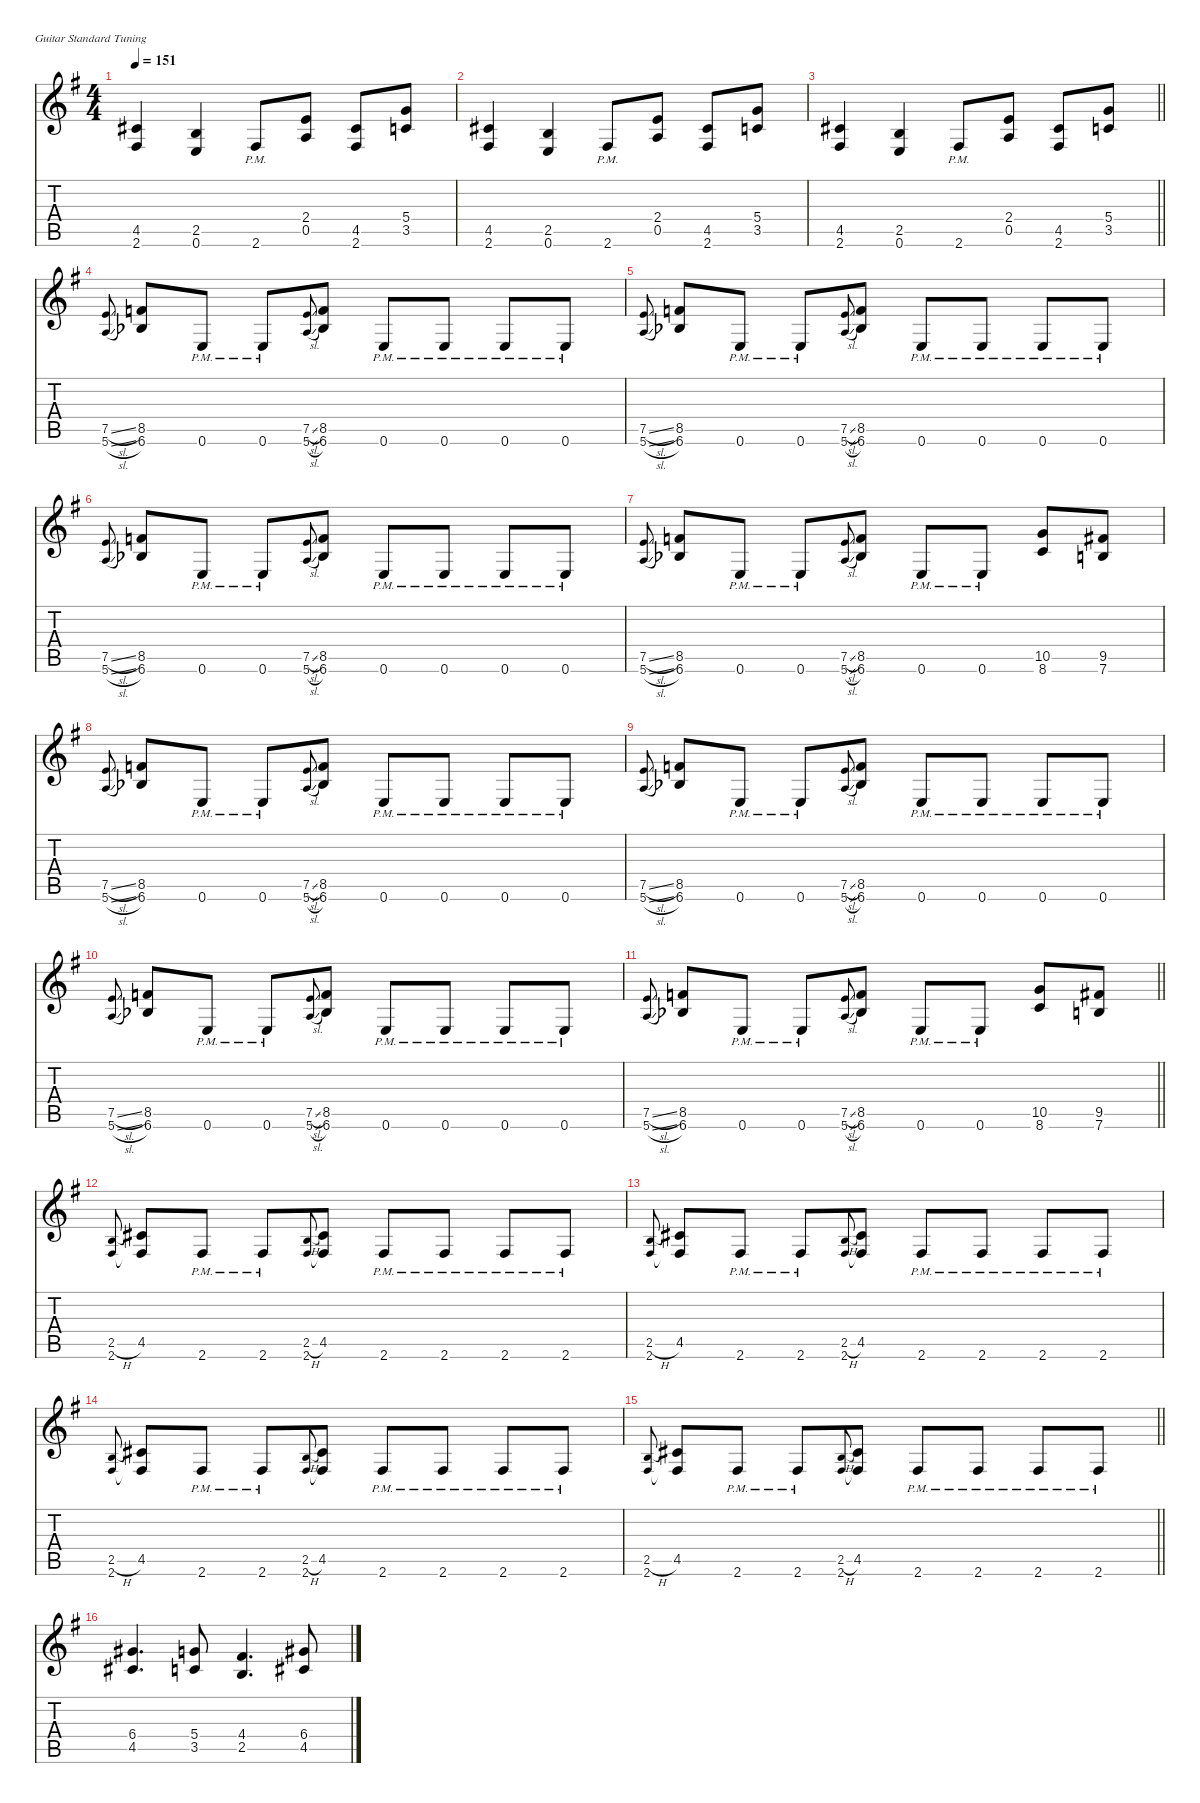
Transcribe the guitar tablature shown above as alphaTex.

\defaultSystemsLayout 4
\hideDynamics
\bracketExtendMode nobrackets
\singleTrackTrackNamePolicy hidden
\multiTrackTrackNamePolicy hidden
\otherSystemsTrackNameOrientation horizontal
\track ("Guitar 1" "dist.guit.") {defaultSystemsLayout 8 mute instrument distortionguitar}
\staff {score tabs}
\tuning (E4 B3 G3 D3 A2 E2)
\ts (4 4)
\tempo 151
\clef g2
\ks eminor
(4.5{acc #} 2.6{acc #}).4{dy f beam Up} (2.5{acc forcenatural} 0.6{acc forcenatural}).4{beam Up} 2.6{pm acc #}.8{beam Up} (2.4{acc forcenatural} 0.5{acc forcenatural}).8{beam Up} (4.5{acc #} 2.6{acc #}).8{beam Up} (5.4{acc forcenatural} 3.5{acc forcenatural}).8{beam Up} |
(4.5{acc #} 2.6{acc #}).4{beam Up} (2.5{acc forcenatural} 0.6{acc forcenatural}).4{beam Up} 2.6{pm acc #}.8{beam Up} (2.4{acc forcenatural} 0.5{acc forcenatural}).8{beam Up} (4.5{acc #} 2.6{acc #}).8{beam Up} (5.4{acc forcenatural} 3.5{acc forcenatural}).8{beam Up} |
\barLineRight lightlight
(4.5{acc #} 2.6{acc #}).4{beam Up} (2.5{acc forcenatural} 0.6{acc forcenatural}).4{beam Up} 2.6{pm acc #}.8{beam Up} (2.4{acc forcenatural} 0.5{acc forcenatural}).8{beam Up} (4.5{acc #} 2.6{acc #}).8{beam Up} (5.4{acc forcenatural} 3.5{acc forcenatural}).8{beam Up} |
(7.5{sl acc forcenatural} 5.6{sl acc forcenatural}).8{gr onbeat beam Up} (8.5{acc forcenatural} 6.6{acc b}).8{beam Up} 0.6{pm acc forcenatural}.8{beam Up} 0.6{pm acc forcenatural}.8{beam Up} (7.5{sl acc forcenatural} 5.6{sl acc forcenatural}).8{gr onbeat beam Up} (8.5{acc forcenatural} 6.6{acc b}).8{beam Up} 0.6{pm acc forcenatural}.8{beam Up} 0.6{pm acc forcenatural}.8{beam Up} 0.6{pm acc forcenatural}.8{beam Up} 0.6{pm acc forcenatural}.8{beam Up} |
(7.5{sl acc forcenatural} 5.6{sl acc forcenatural}).8{gr onbeat beam Up} (8.5{acc forcenatural} 6.6{acc b}).8{beam Up} 0.6{pm acc forcenatural}.8{beam Up} 0.6{pm acc forcenatural}.8{beam Up} (7.5{sl acc forcenatural} 5.6{sl acc forcenatural}).8{gr onbeat beam Up} (8.5{acc forcenatural} 6.6{acc b}).8{beam Up} 0.6{pm acc forcenatural}.8{beam Up} 0.6{pm acc forcenatural}.8{beam Up} 0.6{pm acc forcenatural}.8{beam Up} 0.6{pm acc forcenatural}.8{beam Up} |
(7.5{sl acc forcenatural} 5.6{sl acc forcenatural}).8{gr onbeat beam Up} (8.5{acc forcenatural} 6.6{acc b}).8{beam Up} 0.6{pm acc forcenatural}.8{beam Up} 0.6{pm acc forcenatural}.8{beam Up} (7.5{sl acc forcenatural} 5.6{sl acc forcenatural}).8{gr onbeat beam Up} (8.5{acc forcenatural} 6.6{acc b}).8{beam Up} 0.6{pm acc forcenatural}.8{beam Up} 0.6{pm acc forcenatural}.8{beam Up} 0.6{pm acc forcenatural}.8{beam Up} 0.6{pm acc forcenatural}.8{beam Up} |
(7.5{sl acc forcenatural} 5.6{sl acc forcenatural}).8{gr onbeat beam Up} (8.5{acc forcenatural} 6.6{acc b}).8{beam Up} 0.6{pm acc forcenatural}.8{beam Up} 0.6{pm acc forcenatural}.8{beam Up} (7.5{sl acc forcenatural} 5.6{sl acc forcenatural}).8{gr onbeat beam Up} (8.5{acc forcenatural} 6.6{acc b}).8{beam Up} 0.6{pm acc forcenatural}.8{beam Up} 0.6{pm acc forcenatural}.8{beam Up} (10.5{acc forcenatural} 8.6{acc forcenatural}).8{beam Up} (9.5{acc #} 7.6{acc forcenatural}).8{beam Up} |
(7.5{sl acc forcenatural} 5.6{sl acc forcenatural}).8{gr onbeat beam Up} (8.5{acc forcenatural} 6.6{acc b}).8{beam Up} 0.6{pm acc forcenatural}.8{beam Up} 0.6{pm acc forcenatural}.8{beam Up} (7.5{sl acc forcenatural} 5.6{sl acc forcenatural}).8{gr onbeat beam Up} (8.5{acc forcenatural} 6.6{acc b}).8{beam Up} 0.6{pm acc forcenatural}.8{beam Up} 0.6{pm acc forcenatural}.8{beam Up} 0.6{pm acc forcenatural}.8{beam Up} 0.6{pm acc forcenatural}.8{beam Up} |
(7.5{sl acc forcenatural} 5.6{sl acc forcenatural}).8{gr onbeat beam Up} (8.5{acc forcenatural} 6.6{acc b}).8{beam Up} 0.6{pm acc forcenatural}.8{beam Up} 0.6{pm acc forcenatural}.8{beam Up} (7.5{sl acc forcenatural} 5.6{sl acc forcenatural}).8{gr onbeat beam Up} (8.5{acc forcenatural} 6.6{acc b}).8{beam Up} 0.6{pm acc forcenatural}.8{beam Up} 0.6{pm acc forcenatural}.8{beam Up} 0.6{pm acc forcenatural}.8{beam Up} 0.6{pm acc forcenatural}.8{beam Up} |
(7.5{sl acc forcenatural} 5.6{sl acc forcenatural}).8{gr onbeat beam Up} (8.5{acc forcenatural} 6.6{acc b}).8{beam Up} 0.6{pm acc forcenatural}.8{beam Up} 0.6{pm acc forcenatural}.8{beam Up} (7.5{sl acc forcenatural} 5.6{sl acc forcenatural}).8{gr onbeat beam Up} (8.5{acc forcenatural} 6.6{acc b}).8{beam Up} 0.6{pm acc forcenatural}.8{beam Up} 0.6{pm acc forcenatural}.8{beam Up} 0.6{pm acc forcenatural}.8{beam Up} 0.6{pm acc forcenatural}.8{beam Up} |
\barLineRight lightlight
(7.5{sl acc forcenatural} 5.6{sl acc forcenatural}).8{gr onbeat beam Up} (8.5{acc forcenatural} 6.6{acc b}).8{beam Up} 0.6{pm acc forcenatural}.8{beam Up} 0.6{pm acc forcenatural}.8{beam Up} (7.5{sl acc forcenatural} 5.6{sl acc forcenatural}).8{gr onbeat beam Up} (8.5{acc forcenatural} 6.6{acc b}).8{beam Up} 0.6{pm acc forcenatural}.8{beam Up} 0.6{pm acc forcenatural}.8{beam Up} (10.5{acc forcenatural} 8.6{acc forcenatural}).8{beam Up} (9.5{acc #} 7.6{acc forcenatural}).8{beam Up} |
(2.5{h acc forcenatural} 2.6{acc #}).8{gr onbeat beam Up} (4.5{acc #} 2.6{t acc #}).8{beam Up} 2.6{pm acc #}.8{beam Up} 2.6{pm acc #}.8{beam Up} (2.5{h acc forcenatural} 2.6{acc #}).8{gr onbeat beam Up} (4.5{acc #} 2.6{t acc #}).8{beam Up} 2.6{pm acc #}.8{beam Up} 2.6{pm acc #}.8{beam Up} 2.6{pm acc #}.8{beam Up} 2.6{pm acc #}.8{beam Up} |
(2.5{h acc forcenatural} 2.6{acc #}).8{gr onbeat beam Up} (4.5{acc #} 2.6{t acc #}).8{beam Up} 2.6{pm acc #}.8{beam Up} 2.6{pm acc #}.8{beam Up} (2.5{h acc forcenatural} 2.6{acc #}).8{gr onbeat beam Up} (4.5{acc #} 2.6{t acc #}).8{beam Up} 2.6{pm acc #}.8{beam Up} 2.6{pm acc #}.8{beam Up} 2.6{pm acc #}.8{beam Up} 2.6{pm acc #}.8{beam Up} |
(2.5{h acc forcenatural} 2.6{acc #}).8{gr onbeat beam Up} (4.5{acc #} 2.6{t acc #}).8{beam Up} 2.6{pm acc #}.8{beam Up} 2.6{pm acc #}.8{beam Up} (2.5{h acc forcenatural} 2.6{acc #}).8{gr onbeat beam Up} (4.5{acc #} 2.6{t acc #}).8{beam Up} 2.6{pm acc #}.8{beam Up} 2.6{pm acc #}.8{beam Up} 2.6{pm acc #}.8{beam Up} 2.6{pm acc #}.8{beam Up} |
\barLineRight lightlight
(2.5{h acc forcenatural} 2.6{acc #}).8{gr onbeat beam Up} (4.5{acc #} 2.6{t acc #}).8{beam Up} 2.6{pm acc #}.8{beam Up} 2.6{pm acc #}.8{beam Up} (2.5{h acc forcenatural} 2.6{acc #}).8{gr onbeat beam Up} (4.5{acc #} 2.6{t acc #}).8{beam Up} 2.6{pm acc #}.8{beam Up} 2.6{pm acc #}.8{beam Up} 2.6{pm acc #}.8{beam Up} 2.6{pm acc #}.8{beam Up} |
(6.4{acc #} 4.5{acc #}).4{d beam Up} (5.4{acc forcenatural} 3.5{acc forcenatural}).8{beam Up} (4.4{acc #} 2.5{acc forcenatural}).4{d beam Up} (6.4{acc #} 4.5{acc #}).8{beam Up}
